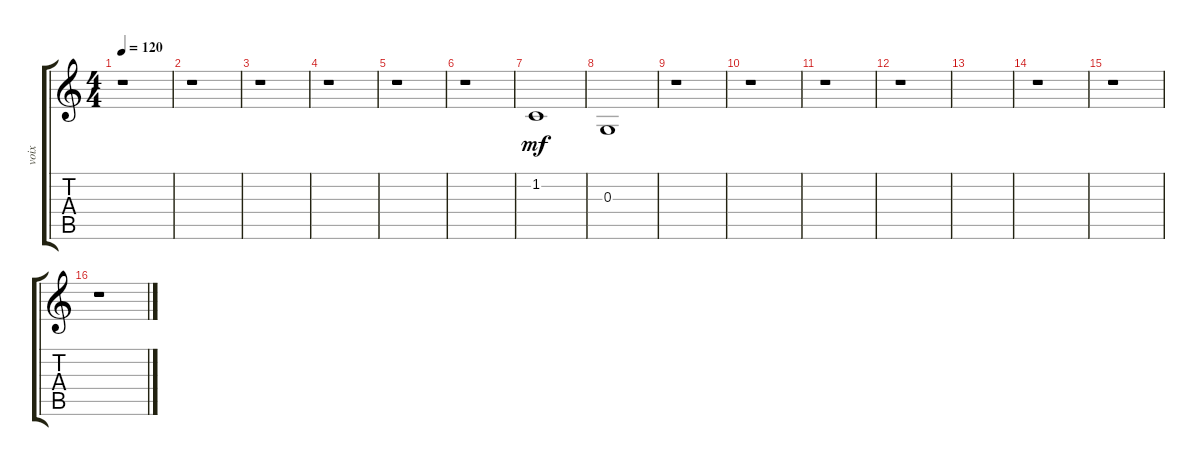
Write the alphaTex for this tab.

\track ("voix" "voix") {instrument choiraahs}
\staff {score tabs}
\tuning (E4 B3 G3 D3 A2 E2) {hide}
\ts (4 4)
\tempo 120
\clef g2
\ks c
r.1{dy f} |
r.1 |
r.1 |
r.1 |
r.1 |
r.1 |
1.2.1{dy mf volume 10} |
0.3.1 |
r.1 |
r.1 |
r.1 |
r.1 |
|
r.1 |
r.1 |
r.1
